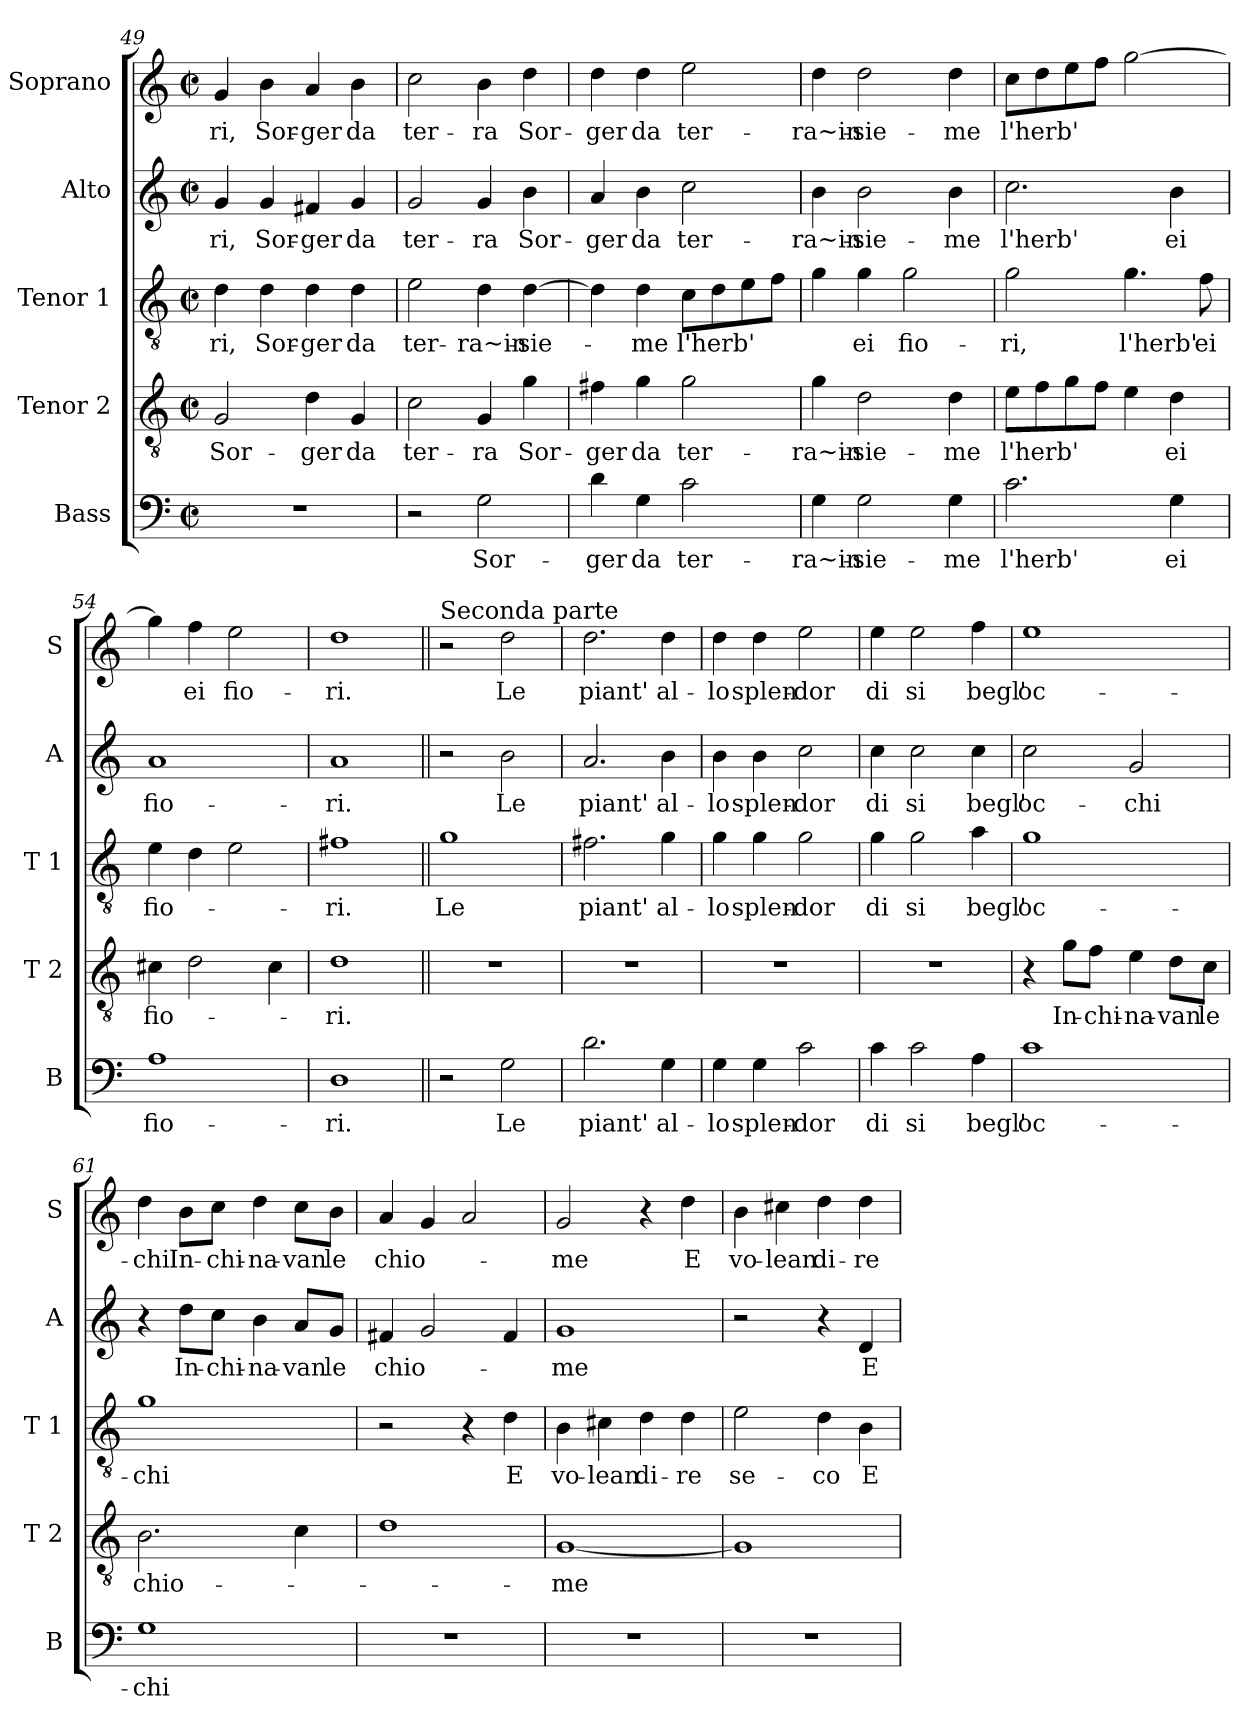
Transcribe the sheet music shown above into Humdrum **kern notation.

**kern	**text	**kern	**text	**kern	**text	**kern	**text	**kern	**text
*part5	*part5	*part4	*part4	*part3	*part3	*part2	*part2	*part1	*part1
*staff5	*staff5	*staff4	*staff4	*staff3	*staff3	*staff2	*staff2	*staff1	*staff1
*I"Bass	*	*I"Tenor 2	*	*I"Tenor 1	*	*I"Alto	*	*I"Soprano	*
*I'B	*	*I'T 2	*	*I'T 1	*	*I'A	*	*I'S	*
*clefF4	*	*clefGv2	*	*clefGv2	*	*clefG2	*	*clefG2	*
*k[]	*	*k[]	*	*k[]	*	*k[]	*	*k[]	*
*C:	*	*C:	*	*C:	*	*C:	*	*C:	*
*M2/2	*	*M2/2	*	*M2/2	*	*M2/2	*	*M2/2	*
*met(c|)	*	*met(c|)	*	*met(c|)	*	*met(c|)	*	*met(c|)	*
=49	=49	=49	=49	=49	=49	=49	=49	=49	=49
!	!	!	!LO:LY:b	!	!LO:LY:b	!	!LO:LY:b	!	!LO:LY:b
1r	.	2G/	Sor-	4d\	-ri,	4g/	-ri,	4g/	-ri,
!	!	!	!	!	!LO:LY:b	!	!LO:LY:b	!	!LO:LY:b
.	.	.	.	4d\	Sor-	4g/	Sor-	4b\	Sor-
!	!	!	!LO:LY:b	!	!LO:LY:b	!	!LO:LY:b	!	!LO:LY:b
.	.	4d\	-ger	4d\	-ger	4f#X/	-ger	4a/	-ger
!	!	!	!LO:LY:b	!	!LO:LY:b	!	!LO:LY:b	!	!LO:LY:b
.	.	4G/	da	4d\	da	4g/	da	4b\	da
=50	=50	=50	=50	=50	=50	=50	=50	=50	=50
!	!	!	!LO:LY:b	!	!LO:LY:b	!	!LO:LY:b	!	!LO:LY:b
2r	.	2c\	ter-	2e\	ter-	2g/	ter-	2cc\	ter-
!	!LO:LY:b	!	!LO:LY:b	!	!LO:LY:b	!	!LO:LY:b	!	!LO:LY:b
2G\	Sor-	4G/	-ra	4d\	-ra~in-	4g/	-ra	4b\	-ra
!	!	!	!LO:LY:b	!	!LO:LY:b	!	!LO:LY:b	!	!LO:LY:b
.	.	4g\	Sor-	[4d\	-sie-	4b\	Sor-	4dd\	Sor-
!!LO:LB:g=z
=51	=51	=51	=51	=51	=51	=51	=51	=51	=51
!	!LO:LY:b	!	!LO:LY:b	!	!	!	!LO:LY:b	!	!LO:LY:b
4d\	-ger	4f#X\	-ger	4d\]	.	4a/	-ger	4dd\	-ger
!	!LO:LY:b	!	!LO:LY:b	!	!LO:LY:b	!	!LO:LY:b	!	!LO:LY:b
4G\	da	4g\	da	4d\	-me	4b\	da	4dd\	da
!	!LO:LY:b	!	!LO:LY:b	!	!LO:LY:b	!	!LO:LY:b	!	!LO:LY:b
2c\	ter-	2g\	ter-	8c\L	l'herb'	2cc\	ter-	2ee\	ter-
.	.	.	.	8d\	.	.	.	.	.
.	.	.	.	8e\	.	.	.	.	.
.	.	.	.	8f\J	.	.	.	.	.
=52	=52	=52	=52	=52	=52	=52	=52	=52	=52
!	!LO:LY:b	!	!LO:LY:b	!	!	!	!LO:LY:b	!	!LO:LY:b
4G\	-ra~in-	4g\	-ra~in-	4g\	.	4b\	-ra~in-	4dd\	-ra~in-
!	!LO:LY:b	!	!LO:LY:b	!	!LO:LY:b	!	!LO:LY:b	!	!LO:LY:b
2G\	-sie-	2d\	-sie-	4g\	ei	2b\	-sie-	2dd\	-sie-
!	!	!	!	!	!LO:LY:b	!	!	!	!
.	.	.	.	2g\	fio-	.	.	.	.
!	!LO:LY:b	!	!LO:LY:b	!	!	!	!LO:LY:b	!	!LO:LY:b
4G\	-me	4d\	-me	.	.	4b\	-me	4dd\	-me
=53	=53	=53	=53	=53	=53	=53	=53	=53	=53
!	!LO:LY:b	!	!LO:LY:b	!	!LO:LY:b	!	!LO:LY:b	!	!LO:LY:b
2.c\	l'herb'	8e\L	l'herb'	2g\	-ri,	2.cc\	l'herb'	8cc\L	l'herb'
.	.	8f\	.	.	.	.	.	8dd\	.
.	.	8g\	.	.	.	.	.	8ee\	.
.	.	8f\J	.	.	.	.	.	8ff\J	.
!	!	!	!	!	!LO:LY:b	!	!	!	!
.	.	4e\	.	4.g\	l'herb'	.	.	[2gg\	.
!	!LO:LY:b	!	!LO:LY:b	!	!	!	!LO:LY:b	!	!
4G\	ei	4d\	ei	.	.	4b\	ei	.	.
!	!	!	!	!	!LO:LY:b	!	!	!	!
.	.	.	.	8f\	ei	.	.	.	.
=54	=54	=54	=54	=54	=54	=54	=54	=54	=54
!	!LO:LY:b	!	!LO:LY:b	!	!LO:LY:b	!	!LO:LY:b	!	!
1A	fio-	4c#X\	fio-	4e\	fio-	1a	fio-	4gg\]	.
!	!	!	!	!	!	!	!	!	!LO:LY:b
.	.	2d\	.	4d\	.	.	.	4ff\	ei
!	!	!	!	!	!	!	!	!	!LO:LY:b
.	.	.	.	2e\	.	.	.	2ee\	fio-
.	.	4c#\	.	.	.	.	.	.	.
=55	=55	=55	=55	=55	=55	=55	=55	=55	=55
!	!LO:LY:b	!	!LO:LY:b	!	!LO:LY:b	!	!LO:LY:b	!	!LO:LY:b
1D	-ri.	1d	-ri.	1f#X	-ri.	1a	-ri.	1dd	-ri.
=56||	=56||	=56||	=56||	=56||	=56||	=56||	=56||	=56||	=56||
!	!	!	!	!	!	!	!	!LO:TX:a:t=Seconda parte	!
!	!	!	!	!	!LO:LY:b	!	!	!	!
2r	.	1r	.	1g	Le	2r	.	2r	.
!	!LO:LY:b	!	!	!	!	!	!LO:LY:b	!	!LO:LY:b
2G\	Le	.	.	.	.	2b\	Le	2dd\	Le
!!LO:PB:g=z
=57	=57	=57	=57	=57	=57	=57	=57	=57	=57
!	!LO:LY:b	!	!	!	!LO:LY:b	!	!LO:LY:b	!	!LO:LY:b
2.d\	piant'	1r	.	2.f#X\	piant'	2.a/	piant'	2.dd\	piant'
!	!LO:LY:b	!	!	!	!LO:LY:b	!	!LO:LY:b	!	!LO:LY:b
4G\	al-	.	.	4g\	al-	4b\	al-	4dd\	al-
=58	=58	=58	=58	=58	=58	=58	=58	=58	=58
!	!LO:LY:b	!	!	!	!LO:LY:b	!	!LO:LY:b	!	!LO:LY:b
4G\	-lo	1r	.	4g\	-lo	4b\	-lo	4dd\	-lo
!	!LO:LY:b	!	!	!	!LO:LY:b	!	!LO:LY:b	!	!LO:LY:b
4G\	splen-	.	.	4g\	splen-	4b\	splen-	4dd\	splen-
!	!LO:LY:b	!	!	!	!LO:LY:b	!	!LO:LY:b	!	!LO:LY:b
2c\	-dor	.	.	2g\	-dor	2cc\	-dor	2ee\	-dor
=59	=59	=59	=59	=59	=59	=59	=59	=59	=59
!	!LO:LY:b	!	!	!	!LO:LY:b	!	!LO:LY:b	!	!LO:LY:b
4c\	di	1r	.	4g\	di	4cc\	di	4ee\	di
!	!LO:LY:b	!	!	!	!LO:LY:b	!	!LO:LY:b	!	!LO:LY:b
2c\	si	.	.	2g\	si	2cc\	si	2ee\	si
!	!LO:LY:b	!	!	!	!LO:LY:b	!	!LO:LY:b	!	!LO:LY:b
4A\	begl'	.	.	4a\	begl'	4cc\	begl'	4ff\	begl'
=60	=60	=60	=60	=60	=60	=60	=60	=60	=60
!	!LO:LY:b	!	!	!	!LO:LY:b	!	!LO:LY:b	!	!LO:LY:b
1c	oc-	4r	.	1g	oc-	2cc\	oc-	1ee	oc-
!	!	!	!LO:LY:b	!	!	!	!	!	!
.	.	8g\L	In-	.	.	.	.	.	.
!	!	!	!LO:LY:b	!	!	!	!	!	!
.	.	8f\J	-chi-	.	.	.	.	.	.
!	!	!	!LO:LY:b	!	!	!	!LO:LY:b	!	!
.	.	4e\	-na-	.	.	2g/	-chi	.	.
!	!	!	!LO:LY:b	!	!	!	!	!	!
.	.	8d\L	-van	.	.	.	.	.	.
!	!	!	!LO:LY:b	!	!	!	!	!	!
.	.	8c\J	le	.	.	.	.	.	.
=61	=61	=61	=61	=61	=61	=61	=61	=61	=61
!	!LO:LY:b	!	!LO:LY:b	!	!LO:LY:b	!	!	!	!LO:LY:b
1G	-chi	2.B\	chio-	1g	-chi	4r	.	4dd\	-chi
!	!	!	!	!	!	!	!LO:LY:b	!	!LO:LY:b
.	.	.	.	.	.	8dd\L	In-	8b\L	In-
!	!	!	!	!	!	!	!LO:LY:b	!	!LO:LY:b
.	.	.	.	.	.	8cc\J	-chi-	8cc\J	-chi-
!	!	!	!	!	!	!	!LO:LY:b	!	!LO:LY:b
.	.	.	.	.	.	4b\	-na-	4dd\	-na-
!	!	!	!	!	!	!	!LO:LY:b	!	!LO:LY:b
.	.	4c\	.	.	.	8a/L	-van	8cc\L	-van
!	!	!	!	!	!	!	!LO:LY:b	!	!LO:LY:b
.	.	.	.	.	.	8g/J	le	8b\J	le
=62	=62	=62	=62	=62	=62	=62	=62	=62	=62
!	!	!	!	!	!	!	!LO:LY:b	!	!LO:LY:b
1r	.	1d	.	2r	.	4f#X/	chio-	4a/	chio-
.	.	.	.	.	.	2g/	.	4g/	.
.	.	.	.	4r	.	.	.	2a/	.
!	!	!	!	!	!LO:LY:b	!	!	!	!
.	.	.	.	4d\	E	4f#/	.	.	.
!!LO:LB:g=z
=63	=63	=63	=63	=63	=63	=63	=63	=63	=63
!	!	!	!LO:LY:b	!	!LO:LY:b	!	!LO:LY:b	!	!LO:LY:b
1r	.	[1G	-me	4B\	vo-	1g	-me	2g/	-me
!	!	!	!	!	!LO:LY:b	!	!	!	!
.	.	.	.	4c#X\	-lean	.	.	.	.
!	!	!	!	!	!LO:LY:b	!	!	!	!
.	.	.	.	4d\	di-	.	.	4r	.
!	!	!	!	!	!LO:LY:b	!	!	!	!LO:LY:b
.	.	.	.	4d\	-re	.	.	4dd\	E
=64	=64	=64	=64	=64	=64	=64	=64	=64	=64
!	!	!	!	!	!LO:LY:b	!	!	!	!LO:LY:b
1r	.	1G]	.	2e\	se-	2r	.	4b\	vo-
!	!	!	!	!	!	!	!	!	!LO:LY:b
.	.	.	.	.	.	.	.	4cc#X\	-lean
!	!	!	!	!	!LO:LY:b	!	!	!	!LO:LY:b
.	.	.	.	4d\	-co	4r	.	4dd\	di-
!	!	!	!	!	!LO:LY:b	!	!LO:LY:b	!	!LO:LY:b
.	.	.	.	4B\	E	4d/	E	4dd\	-re
=	=	=	=	=	=	=	=	=	=
*-	*-	*-	*-	*-	*-	*-	*-	*-	*-
